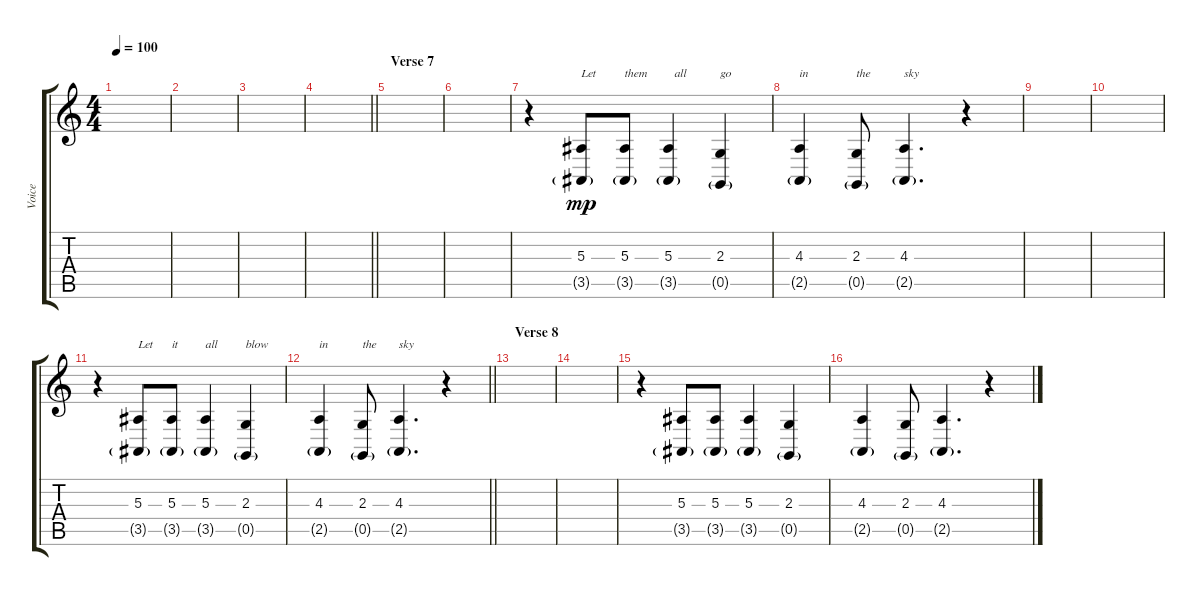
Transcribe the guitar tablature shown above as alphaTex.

\track ("Voice" "Voice") {instrument lead1square}
\staff {score tabs}
\tuning (D4 A3 F3 C3 G2 D2) {hide}
\ts (4 4)
\tempo 100
\clef g2
\ks c
|
|
|
\barLineRight lightlight
|
\section ("" "Verse 7")
|
|
r.4 (5.3 3.5{g}).8{txt "Let" dy mp} (5.3 3.5{g}).8{txt "them"} (5.3 3.5{g}).4{txt "  all"} (2.3 0.5{g}).4{txt "go"} |
(4.3 2.5{g}).4{txt "in"} (2.3 0.5{g}).8{txt "the"} (4.3 2.5{g}).4{d txt "sky"} r.4 |
|
|
r.4 (5.3 3.5{g}).8{txt "Let"} (5.3 3.5{g}).8{txt "it"} (5.3 3.5{g}).4{txt "all"} (2.3 0.5{g}).4{txt "blow"} |
\barLineRight lightlight
(4.3 2.5{g}).4{txt "in"} (2.3 0.5{g}).8{txt "the"} (4.3 2.5{g}).4{d txt "sky"} r.4 |
\section ("" "Verse 8")
|
|
r.4 (5.3 3.5{g}).8 (5.3 3.5{g}).8 (5.3 3.5{g}).4 (2.3 0.5{g}).4 |
(4.3 2.5{g}).4 (2.3 0.5{g}).8 (4.3 2.5{g}).4{d} r.4
